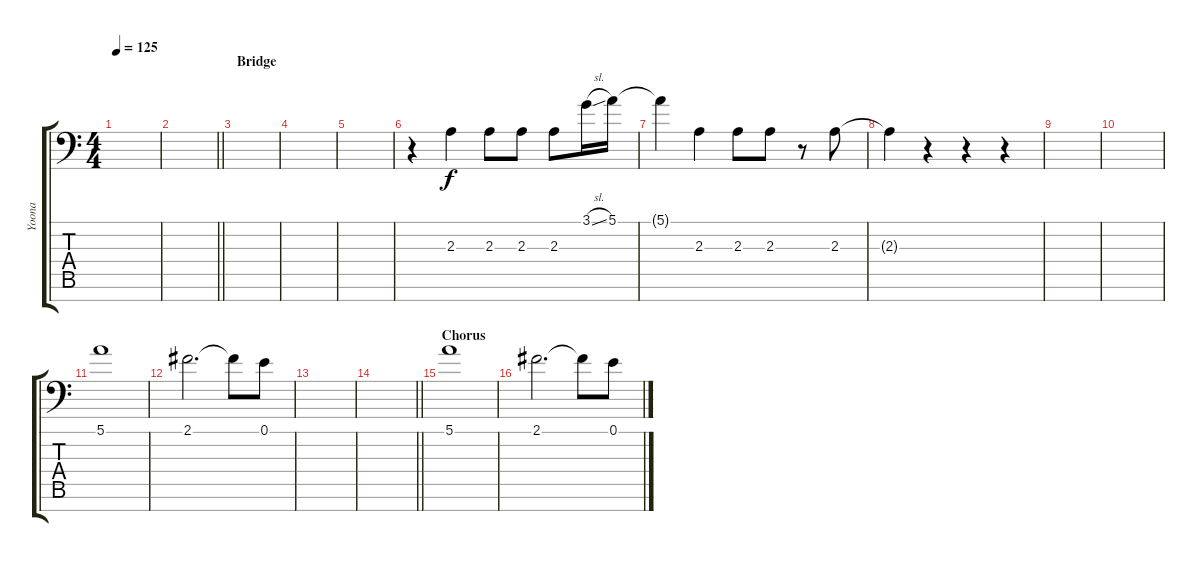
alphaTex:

\track ("Yoona" "Yoona") {instrument altosax}
\staff {score tabs}
\tuning (E4 B3 G3 D3 A2 E2 C-1) {hide}
\ts (4 4)
\tempo 125
\clef f4
\ks c
|
\barLineRight lightlight
|
\section ("" "Bridge")
|
|
|
r.4{volume 16} 2.3.4 2.3.8 2.3.8 2.3.8 3.1{sl}.16 5.1.16 |
5.1{t}.4 2.3.4 2.3.8 2.3.8 r.8 2.3.8 |
2.3{t}.4 r.4 r.4 r.4 |
|
|
5.1.1{volume 8} |
2.1.2{d} 2.1{t}.8 0.1.8 |
|
\barLineRight lightlight
|
\section ("" "Chorus")
5.1.1 |
2.1.2{d} 2.1{t}.8 0.1.8
